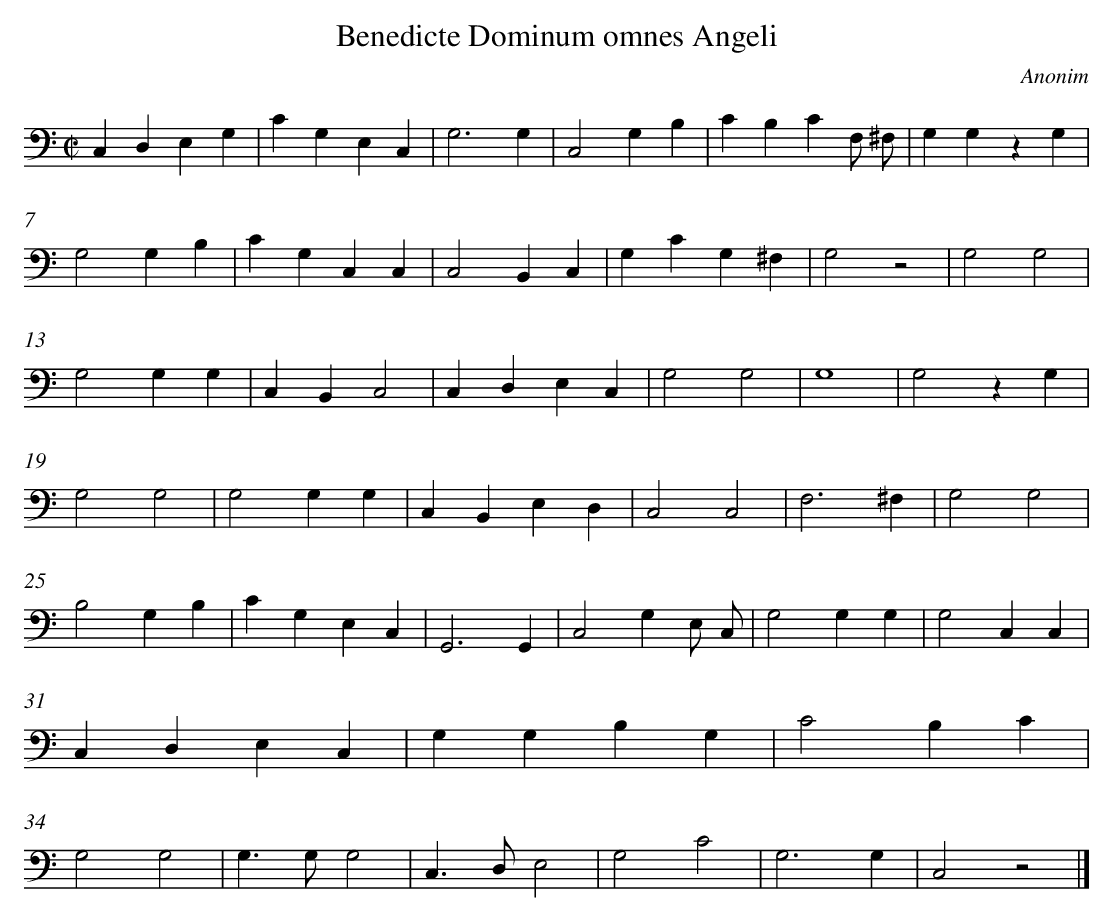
X:1
T: Benedicte Dominum omnes Angeli
C: Anonim
L: 1/4
M: C|
K: C clef=bass
C,D,E,G, |
CG,E,C, |
G,3G, |
C,2G,B, |
CB,CF,/ ^F,/ |
G,G,zG, |
G,2G,B, |
CG,C,C, |
C,2B,,C, |
G,CG,^F, |
G,2z2 |
G,2G,2 |
G,2G,G, |
C,B,,C,2 |
C,D,E,C, |
G,2G,2 |
G,4 |
G,2zG, |
G,2G,2 |
G,2G,G, |
C,B,,E,D, |
C,2C,2 |
F,3^F, |
G,2G,2 |
B,2G,B, |
CG,E,C, |
G,,3G,, |
C,2G,E,/ C,/ |
G,2G,G, |
G,2C,C, |
C,D,E,C, |
G,G,B,G, |
C2B,C |
G,2G,2 |
G,>G,G,2 |
C,>D,E,2 |
G,2C2 |
G,3G, |
C,2z2 |]
